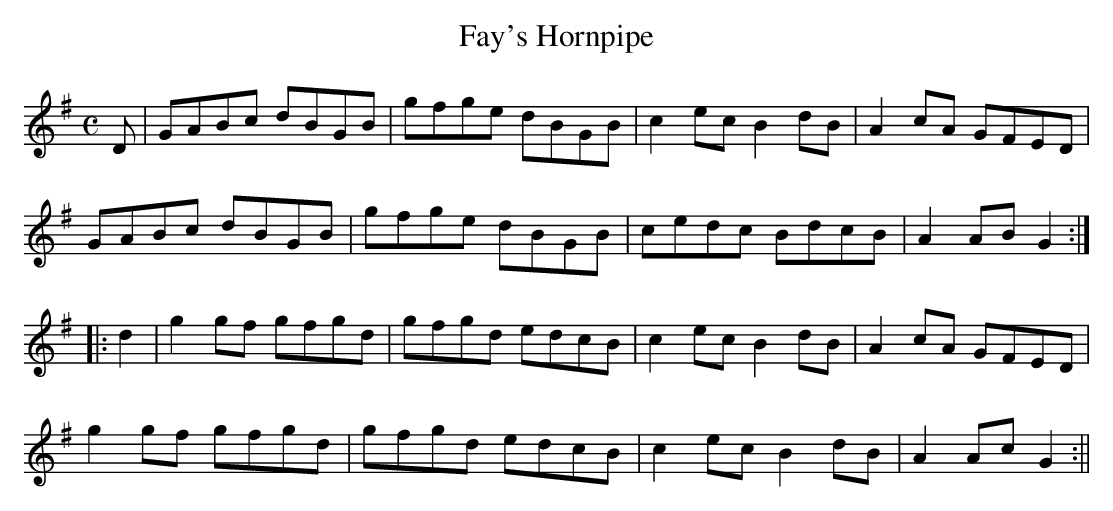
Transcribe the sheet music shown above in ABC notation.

X:1
T:Fay's Hornpipe
L:1/8
M:C
K:G
D| GABc dBGB| gfge dBGB| c2 ec B2 dB| A2 cA GFED|
GABc dBGB|gfge dBGB| cedc BdcB| A2 AB G2 :|
|: d2| g2 gf gfgd| gfgd edcB| c2 ec B2 dB| A2 cA GFED|
g2 gf gfgd| gfgd edcB| c2 ec B2 dB| A2 Ac G2:||
